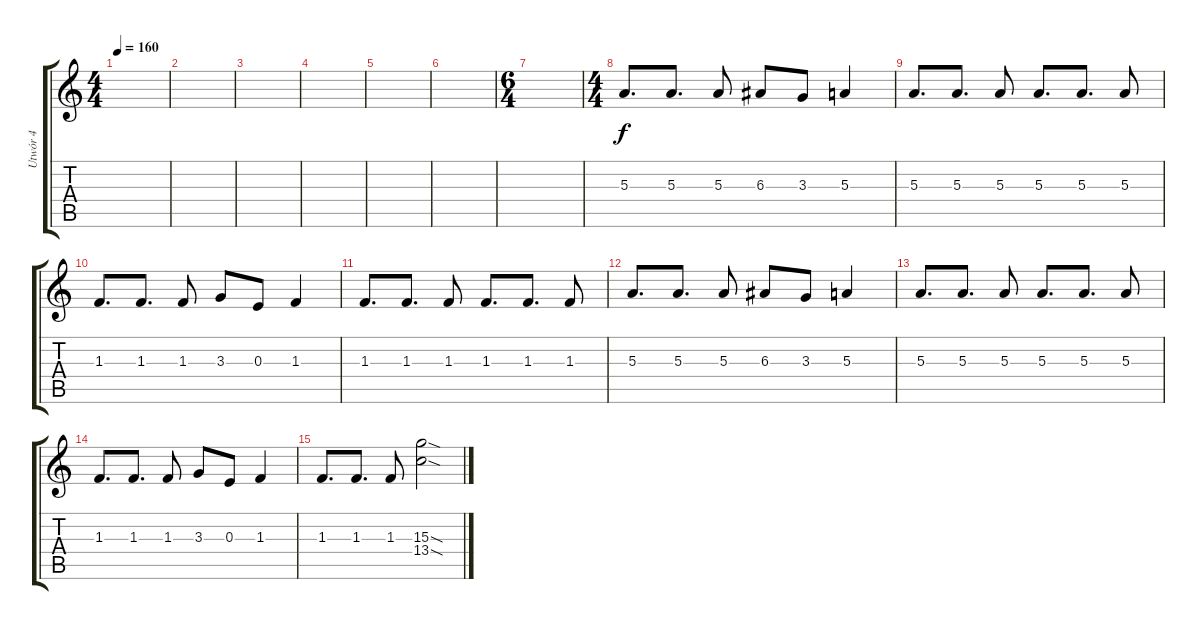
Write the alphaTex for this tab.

\track ("Utwór 4" "Utwór 4") {instrument distortionguitar}
\staff {score tabs}
\tuning (Db4 Ab3 E3 B2 Gb2 B1) {hide}
\ts (4 4)
\tempo 160
\clef g2
\ks c
|
|
|
|
|
|
\ts (6 4)
|
\ts (4 4)
5.3.8{d} 5.3.8{d} 5.3.8 6.3.8 3.3.8 5.3.4 |
5.3.8{d} 5.3.8{d} 5.3.8 5.3.8{d} 5.3.8{d} 5.3.8 |
1.3.8{d} 1.3.8{d} 1.3.8 3.3.8 0.3.8 1.3.4 |
1.3.8{d} 1.3.8{d} 1.3.8 1.3.8{d} 1.3.8{d} 1.3.8 |
5.3.8{d} 5.3.8{d} 5.3.8 6.3.8 3.3.8 5.3.4 |
5.3.8{d} 5.3.8{d} 5.3.8 5.3.8{d} 5.3.8{d} 5.3.8 |
1.3.8{d} 1.3.8{d} 1.3.8 3.3.8 0.3.8 1.3.4 |
1.3.8{d} 1.3.8{d} 1.3.8 (15.3{sod} 13.4{sod}).2
